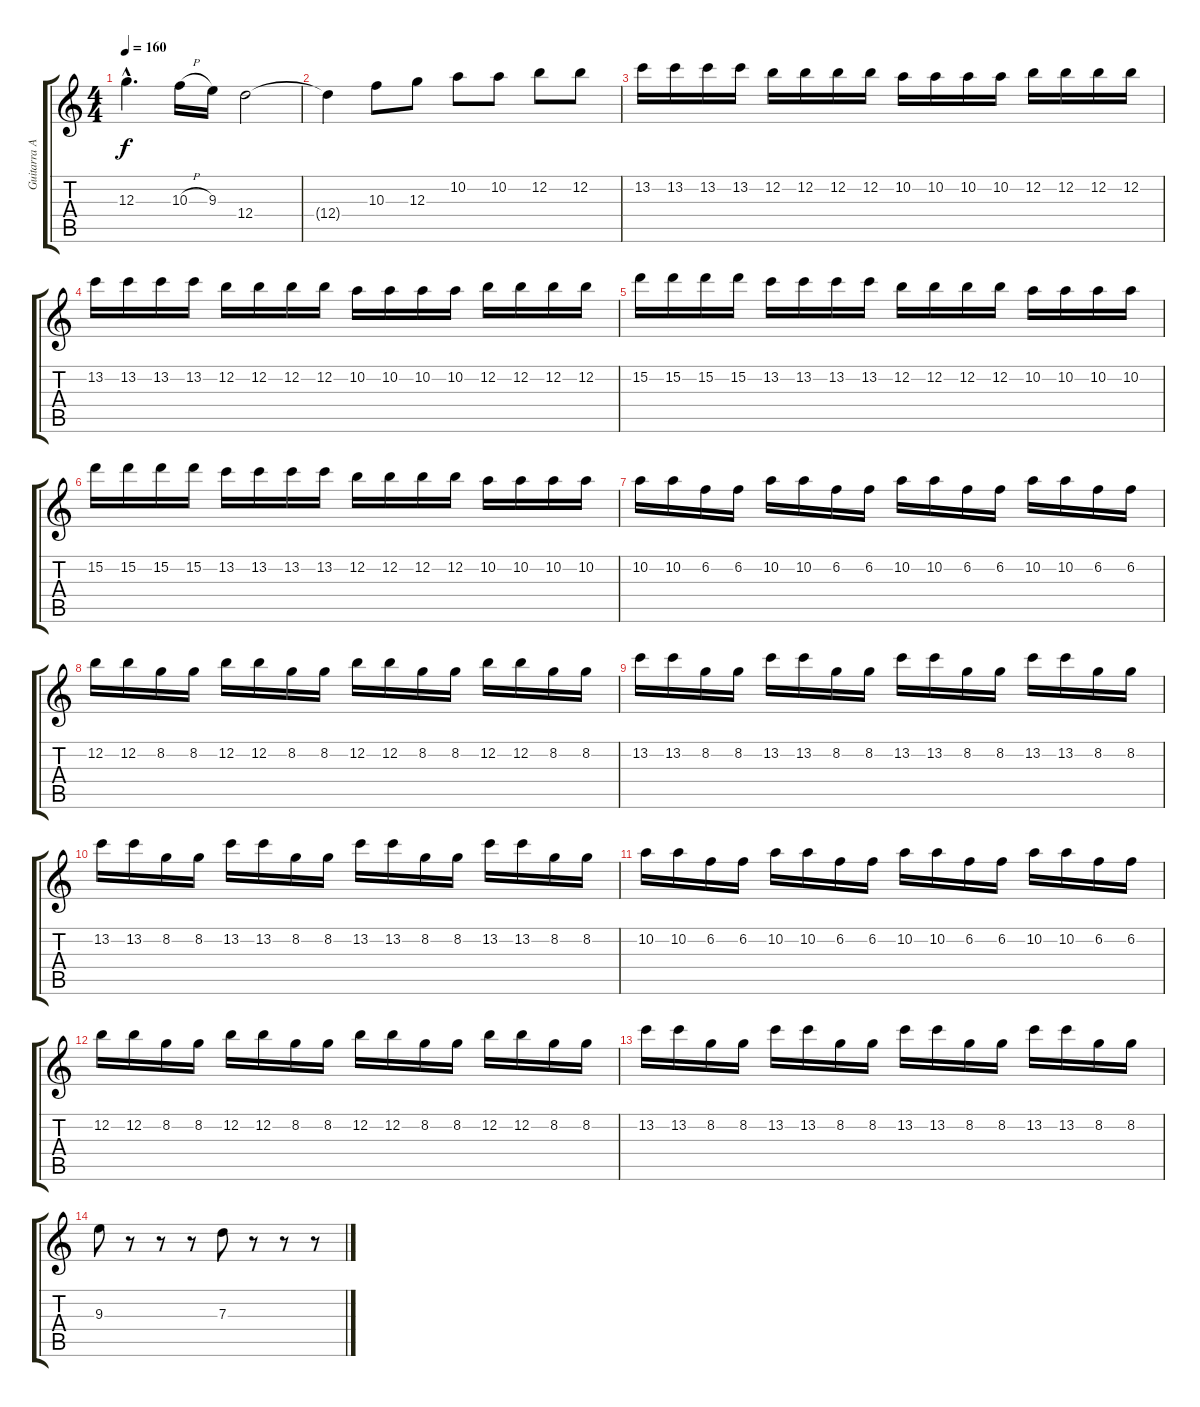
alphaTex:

\track ("Guitarra Adicional" "Guitarra A") {instrument overdrivenguitar}
\staff {score tabs}
\tuning (E4 B3 G3 D3 A2 E2) {hide}
\ts (4 4)
\tempo 160
\clef g2
\ks c
12.3{hac}.4{d dy f} 10.3{h}.16 9.3.16 12.4.2 |
12.4{t}.4 10.3.8 12.3.8 10.2.8 10.2.8 12.2.8 12.2.8 |
13.2.16 13.2.16 13.2.16 13.2.16 12.2.16 12.2.16 12.2.16 12.2.16 10.2.16 10.2.16 10.2.16 10.2.16 12.2.16 12.2.16 12.2.16 12.2.16 |
13.2.16 13.2.16 13.2.16 13.2.16 12.2.16 12.2.16 12.2.16 12.2.16 10.2.16 10.2.16 10.2.16 10.2.16 12.2.16 12.2.16 12.2.16 12.2.16 |
15.2.16 15.2.16 15.2.16 15.2.16 13.2.16 13.2.16 13.2.16 13.2.16 12.2.16 12.2.16 12.2.16 12.2.16 10.2.16 10.2.16 10.2.16 10.2.16 |
15.2.16 15.2.16 15.2.16 15.2.16 13.2.16 13.2.16 13.2.16 13.2.16 12.2.16 12.2.16 12.2.16 12.2.16 10.2.16 10.2.16 10.2.16 10.2.16 |
10.2.16{volume 13 balance 5 instrument overdrivenguitar} 10.2.16 6.2.16 6.2.16 10.2.16 10.2.16 6.2.16 6.2.16 10.2.16 10.2.16 6.2.16 6.2.16 10.2.16 10.2.16 6.2.16 6.2.16 |
12.2.16 12.2.16 8.2.16 8.2.16 12.2.16 12.2.16 8.2.16 8.2.16 12.2.16 12.2.16 8.2.16 8.2.16 12.2.16 12.2.16 8.2.16 8.2.16 |
13.2.16 13.2.16 8.2.16 8.2.16 13.2.16 13.2.16 8.2.16 8.2.16 13.2.16 13.2.16 8.2.16 8.2.16 13.2.16 13.2.16 8.2.16 8.2.16 |
13.2.16 13.2.16 8.2.16 8.2.16 13.2.16 13.2.16 8.2.16 8.2.16 13.2.16 13.2.16 8.2.16 8.2.16 13.2.16 13.2.16 8.2.16 8.2.16 |
10.2.16{volume 13 balance 5 instrument overdrivenguitar} 10.2.16 6.2.16 6.2.16 10.2.16 10.2.16 6.2.16 6.2.16 10.2.16 10.2.16 6.2.16 6.2.16 10.2.16 10.2.16 6.2.16 6.2.16 |
12.2.16 12.2.16 8.2.16 8.2.16 12.2.16 12.2.16 8.2.16 8.2.16 12.2.16 12.2.16 8.2.16 8.2.16 12.2.16 12.2.16 8.2.16 8.2.16 |
13.2.16 13.2.16 8.2.16 8.2.16 13.2.16 13.2.16 8.2.16 8.2.16 13.2.16 13.2.16 8.2.16 8.2.16 13.2.16 13.2.16 8.2.16 8.2.16 |
9.3.8 r.8 r.8 r.8 7.3.8 r.8 r.8 r.8
